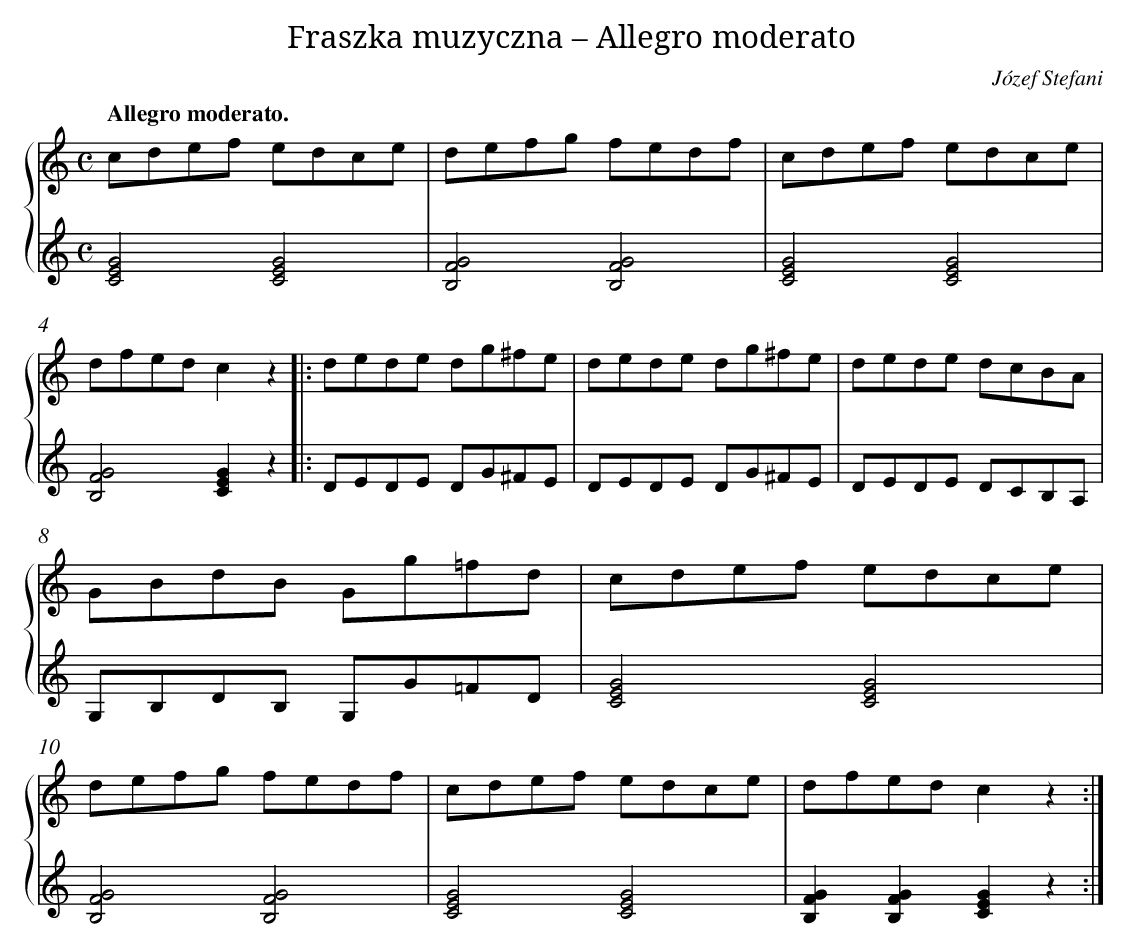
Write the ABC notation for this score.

X:1
T: Fraszka muzyczna – Allegro moderato
C: Józef Stefani
L: 1/8
M: C
Q: "Allegro moderato."
%%staves {1 2}
V: 1 clef=treble
V: 2 clef=treble
K: C
[V:1] cdef edce |
[V:2] [G4E4C4][G4E4C4] |
[V:1] defg fedf |
[V:2] [G4F4B,4][G4F4B,4] |
[V:1] cdef edce |
[V:2] [G4E4C4][G4E4C4] |
[V:1] dfedc2z2 ]|:
[V:2] [G4F4B,4][G2E2C2]z2 ]|:
[V:1] dede dg^fe |
[V:2] DEDE DG^FE |
[V:1] dede dg^fe |
[V:2] DEDE DG^FE |
[V:1] dede dcBA |
[V:2] DEDE DCB,A, |
[V:1] GBdB Gg=fd |
[V:2] G,B,DB, G,G=FD |
[V:1] cdef edce |
[V:2] [G4E4C4][G4E4C4] |
[V:1] defg fedf |
[V:2] [G4F4B,4][G4F4B,4] |
[V:1] cdef edce |
[V:2] [G4E4C4][G4E4C4] |
[V:1] dfedc2z2 :|]
[V:2] [G2F2B,2][G2F2B,2][G2E2C2]z2 :|]
